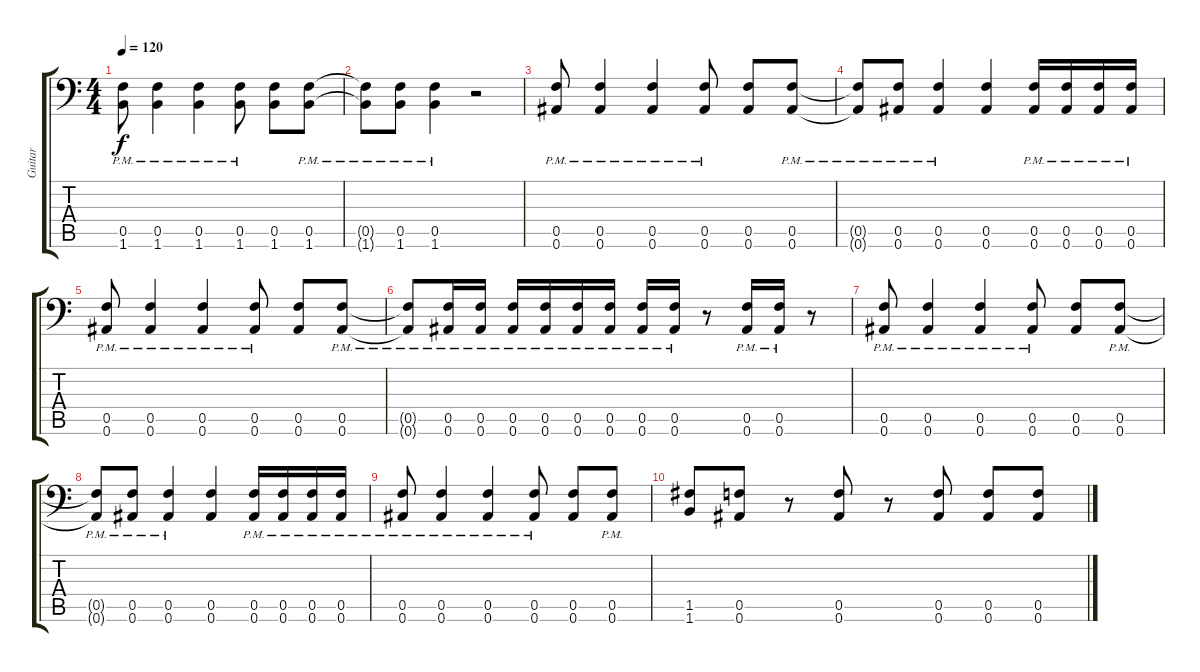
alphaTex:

\track ("Guitar" "Guitar") {instrument distortionguitar}
\staff {score tabs}
\tuning (C4 G3 Eb3 Bb2 F2 Bb1) {hide}
\ts (4 4)
\tempo 120
\clef f4
\ks c
(0.5{pm} 1.6{pm}).8{dy f} (0.5{pm} 1.6{pm}).4 (0.5{pm} 1.6{pm}).4 (0.5{pm} 1.6{pm}).8 (0.5 1.6).8 (0.5{pm} 1.6{pm}).8 |
(0.5{pm t} 1.6{pm t}).8 (0.5{pm} 1.6{pm}).8 (0.5{pm} 1.6{pm}).4 r.2 |
(0.5{pm} 0.6{pm}).8 (0.5{pm} 0.6{pm}).4 (0.5{pm} 0.6{pm}).4 (0.5{pm} 0.6{pm}).8 (0.5 0.6).8 (0.5{pm} 0.6{pm}).8 |
(0.5{pm t} 0.6{pm t}).8 (0.5{pm} 0.6{pm}).8 (0.5{pm} 0.6{pm}).4 (0.5 0.6).4 (0.5{pm} 0.6{pm}).16 (0.5{pm} 0.6{pm}).16 (0.5{pm} 0.6{pm}).16 (0.5{pm} 0.6{pm}).16 |
(0.5{pm} 0.6{pm}).8 (0.5{pm} 0.6{pm}).4 (0.5{pm} 0.6{pm}).4 (0.5{pm} 0.6{pm}).8 (0.5 0.6).8 (0.5{pm} 0.6{pm}).8 |
(0.5{pm t} 0.6{pm t}).8 (0.5{pm} 0.6{pm}).16 (0.5{pm} 0.6{pm}).16 (0.5{pm} 0.6{pm}).16 (0.5{pm} 0.6{pm}).16 (0.5{pm} 0.6{pm}).16 (0.5{pm} 0.6{pm}).16 (0.5{pm} 0.6{pm}).16 (0.5{pm} 0.6{pm}).16 r.8 (0.5{pm} 0.6{pm}).16 (0.5{pm} 0.6{pm}).16 r.8 |
(0.5{pm} 0.6{pm}).8 (0.5{pm} 0.6{pm}).4 (0.5{pm} 0.6{pm}).4 (0.5{pm} 0.6{pm}).8 (0.5 0.6).8 (0.5{pm} 0.6{pm}).8 |
(0.5{pm t} 0.6{pm t}).8 (0.5{pm} 0.6{pm}).8 (0.5{pm} 0.6{pm}).4 (0.5 0.6).4 (0.5{pm} 0.6{pm}).16 (0.5{pm} 0.6{pm}).16 (0.5{pm} 0.6{pm}).16 (0.5{pm} 0.6{pm}).16 |
(0.5{pm} 0.6{pm}).8 (0.5{pm} 0.6{pm}).4 (0.5{pm} 0.6{pm}).4 (0.5{pm} 0.6{pm}).8 (0.5 0.6).8 (0.5{pm} 0.6{pm}).8 |
(1.5 1.6).8 (0.5 0.6).8 r.8 (0.5 0.6).8 r.8 (0.5 0.6).8 (0.5 0.6).8 (0.5 0.6).8
